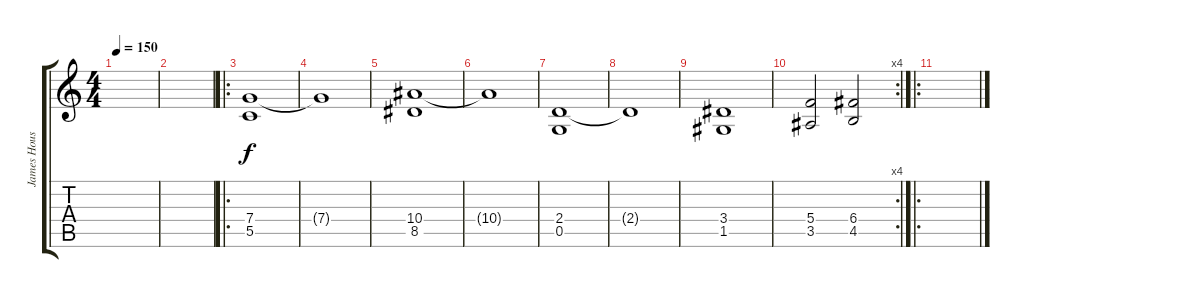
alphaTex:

\track ("James Houseman" "James Hous") {instrument distortionguitar}
\staff {score tabs}
\tuning (D4 A3 F3 C3 G2 C2) {hide}
\ts (4 4)
\tempo 150
\clef g2
\ks c
|
|
\ro
(7.4 5.5).1 |
7.4{t}.1 |
(10.4 8.5).1 |
10.4{t}.1 |
(2.4 0.5).1 |
2.4{t}.1 |
(3.4 1.5).1 |
\rc 4
(5.4 3.5).2 (6.4 4.5).2 |
\ro
